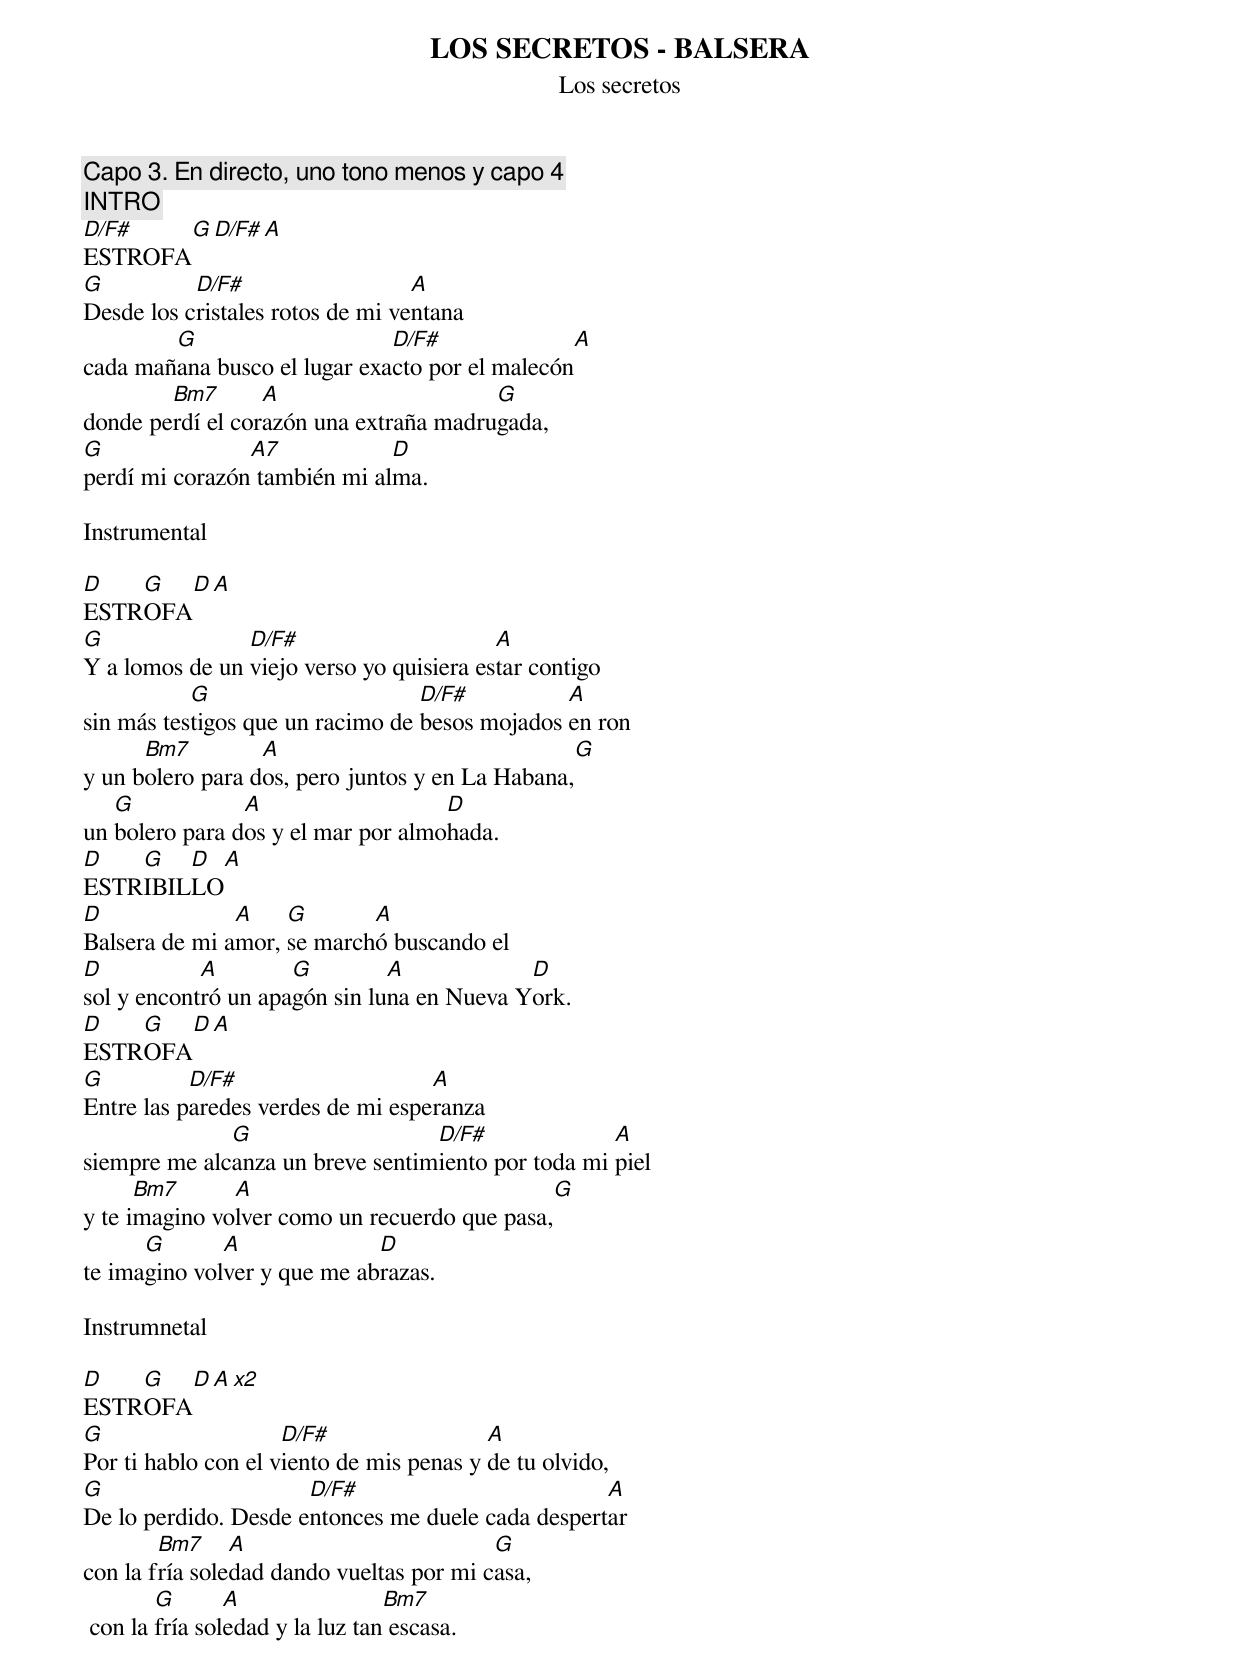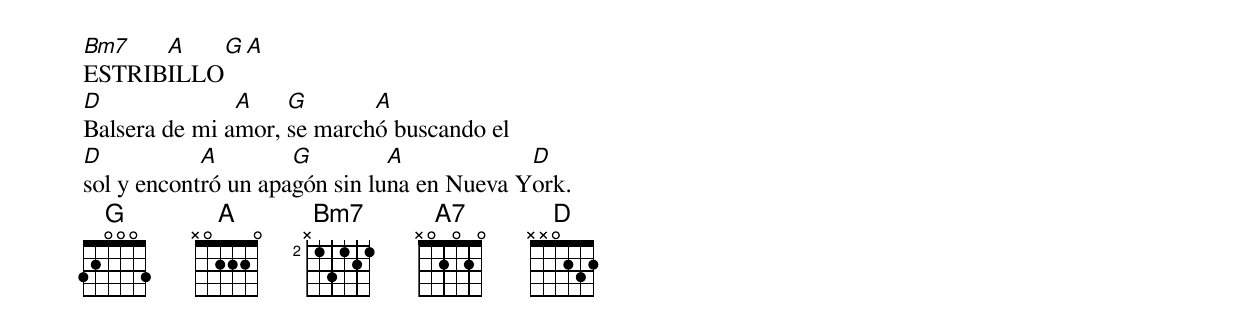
LOS SECRETOS - BALSERA
Los secretos
Capo 3. En directo, uno tono menos y capo 4
INTRO
D/F#   G   D/F#   A
ESTROFA
G          D/F#                   A
Desde los cristales rotos de mi ventana
	G                     D/F#              A
cada mañana busco el lugar exacto por el malecón
        Bm7       A                     G
donde perdí el corazón una extraña madrugada,
G	        A7            D
perdí mi corazón también mi alma.

Instrumental

D   G   D   A
ESTROFA
G               D/F#                      A
Y a lomos de un viejo verso yo quisiera estar contigo
           G                      D/F#	        A
sin más testigos que un racimo de besos mojados en ron
      Bm7         A			            G
y un bolero para dos, pero juntos y en La Habana,
   G            A                   D
un bolero para dos y el mar por almohada.
D   G   D   A
ESTRIBILLO
D              A    G       A
Balsera de mi amor, se marchó buscando el
D           A        G         A            D
sol y encontró un apagón sin luna en Nueva York.
D   G   D   A
ESTROFA
G          D/F#                    A
Entre las paredes verdes de mi esperanza
              G                   D/F#		    A
siempre me alcanza un breve sentimiento por toda mi piel
      Bm7      A		                    G
y te imagino volver como un recuerdo que pasa,
      G       A              D
te imagino volver y que me abrazas.

Instrumnetal

D   G   D   A x2
ESTROFA
G                    D/F#                 A
Por ti hablo con el viento de mis penas y de tu olvido,
G                     D/F#                         A
De lo perdido. Desde entonces me duele cada despertar
        Bm7     A                         G
con la fría soledad dando vueltas por mi casa,
       	G       A                Bm7
 con la fría soledad y la luz tan escasa.
Bm7   A   G   A
ESTRIBILLO
D              A    G       A
Balsera de mi amor, se marchó buscando el
D           A        G         A            D
sol y encontró un apagón sin luna en Nueva York.
